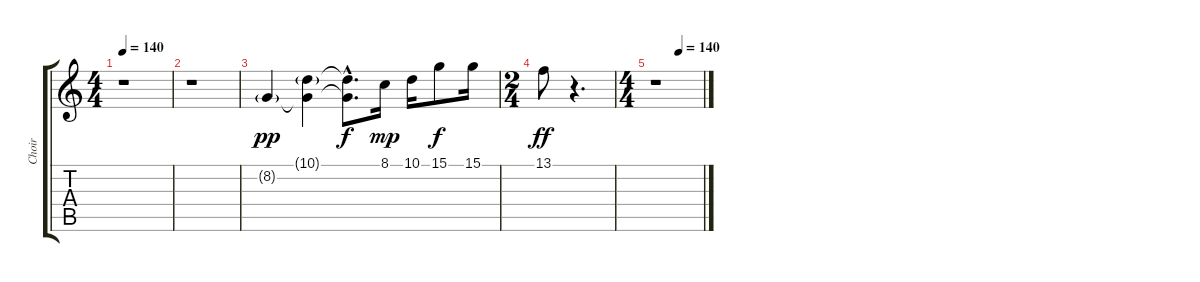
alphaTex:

\track ("Choir" "Choir") {instrument pad4choir}
\staff {score tabs}
\tuning (E4 B3 G3 D3 A2 E2) {hide}
\ts (4 4)
\tempo 140
\tempo 70
\tempo 140
\clef g2
\ks c
r.1{dy pp instrument pad4choir} |
r.1 |
8.2{g}.4 (10.1{g} 8.2{t}).4 (10.1{hac t} 8.2{hac t}).8{d dy f} 8.1.16{dy mp} 10.1.16 15.1.8{dy f} 15.1.16 |
\ts (2 4)
13.1.8{dy ff} r.4{d} |
\ts (4 4)
\tempo (140 0.5)
r.1
